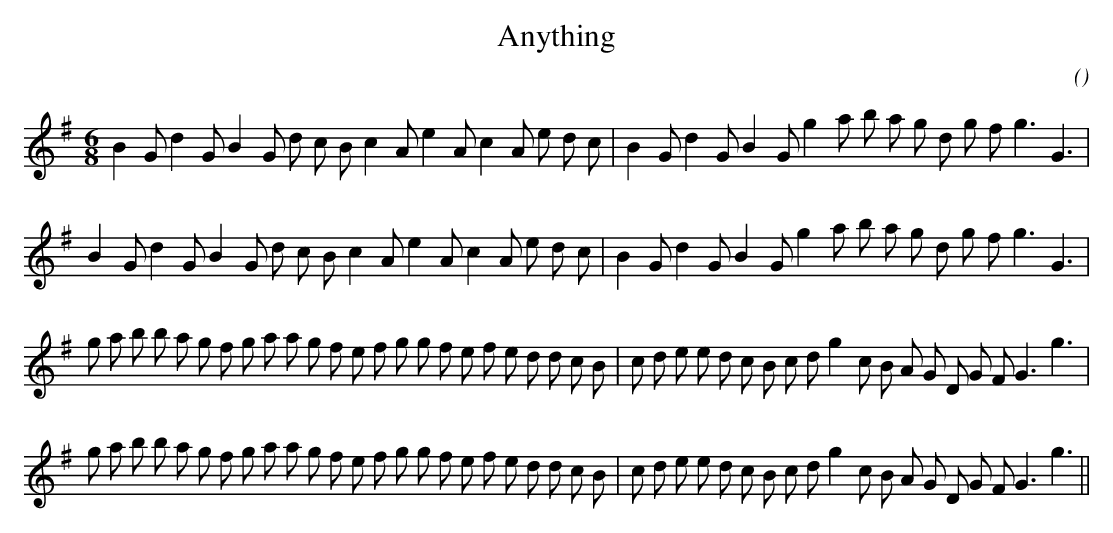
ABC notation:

X:1
T: Anything
C:
O:
M:6/8
K:G
K:G
M:6/8
L:1/16
B4 G2 d4 G2 B4 G2 d2 c2 B2 c4 A2 e4 A2 c4 A2 e2 d2 c2 |B4 G2 d4 G2 B4 G2 g4 a2 b2 a2 g2 d2 g2 f2 g6 G6 |
B4 G2 d4 G2 B4 G2 d2 c2 B2 c4 A2 e4 A2 c4 A2 e2 d2 c2 |B4 G2 d4 G2 B4 G2 g4 a2 b2 a2 g2 d2 g2 f2 g6 G6 |
g2 a2 b2 b2 a2 g2 f2 g2 a2 a2 g2 f2 e2 f2 g2 g2 f2 e2 f2 e2 d2 d2 c2 B2 |c2 d2 e2 e2 d2 c2 B2 c2 d2 g4 c2 B2 A2 G2 D2 G2 F2 G6 g6 |
g2 a2 b2 b2 a2 g2 f2 g2 a2 a2 g2 f2 e2 f2 g2 g2 f2 e2 f2 e2 d2 d2 c2 B2 |c2 d2 e2 e2 d2 c2 B2 c2 d2 g4 c2 B2 A2 G2 D2 G2 F2 G6 g6 ||
